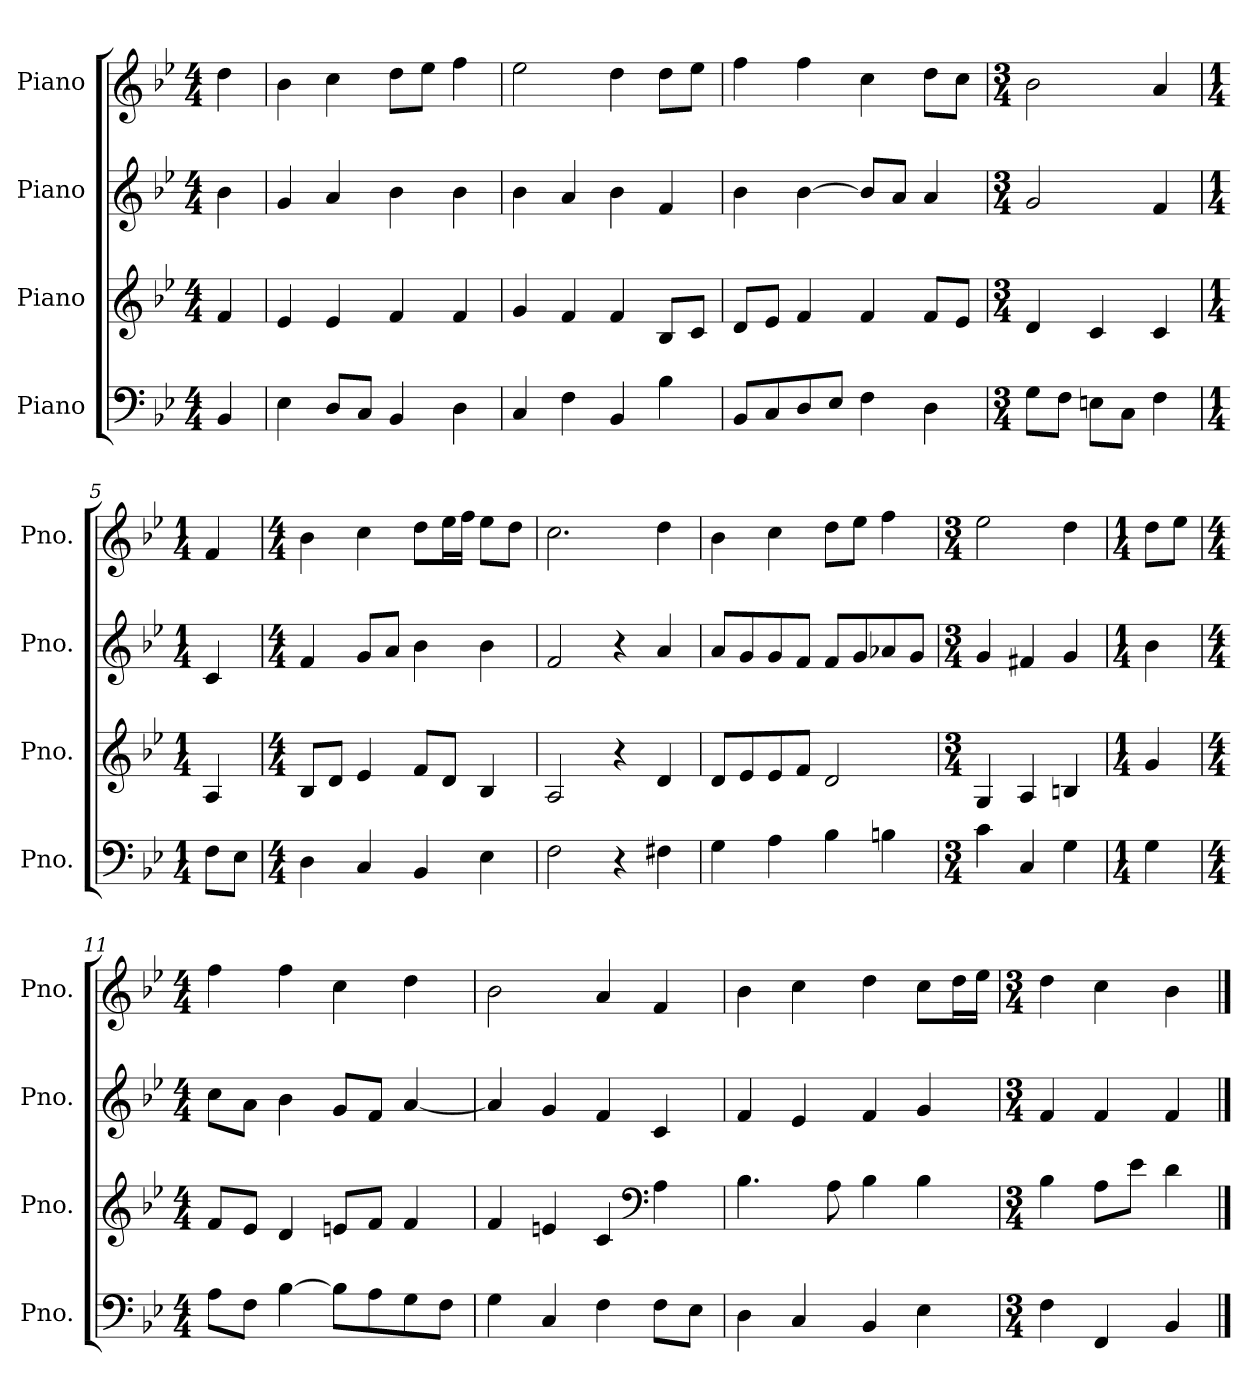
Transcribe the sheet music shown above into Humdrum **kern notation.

**kern	**kern	**kern	**kern
*part4	*part3	*part2	*part1
*staff4	*staff3	*staff2	*staff1
*I"Piano	*I"Piano	*I"Piano	*I"Piano
*I'Pno.	*I'Pno.	*I'Pno.	*I'Pno.
*clefF4	*clefG2	*clefG2	*clefG2
*k[b-e-]	*k[b-e-]	*k[b-e-]	*k[b-e-]
*M4/4	*M4/4	*M4/4	*M4/4
*MM120	*MM120	*MM120	*MM120
=	=	=	=
4BB-/	4f/	4b-\	4dd\
=1	=1	=1	=1
4E-\	4e-/	4g/	4b-\
8D/L	4e-/	4a/	4cc\
8C/J	.	.	.
4BB-/	4f/	4b-\	8dd\L
.	.	.	8ee-\J
4D\	4f/	4b-\	4ff\
=2	=2	=2	=2
4C/	4g/	4b-\	2ee-\
4F\	4f/	4a/	.
4BB-/	4f/	4b-\	4dd\
4B-\	8B-/L	4f/	8dd\L
.	8c/J	.	8ee-\J
=3	=3	=3	=3
8BB-/L	8d/L	4b-\	4ff\
8C/	8e-/J	.	.
8D/	4f/	[4b-\	4ff\
8E-/J	.	.	.
4F\	4f/	8b-/L]	4cc\
.	.	8a/J	.
4D\	8f/L	4a/	8dd\L
.	8e-/J	.	8cc\J
=4	=4	=4	=4
*M3/4	*M3/4	*M3/4	*M3/4
8G\L	4d/	2g/	2b-\
8F\J	.	.	.
8En\L	4c/	.	.
8C\J	.	.	.
4F\	4c/	4f/	4a/
=5	=5	=5	=5
*M1/4	*M1/4	*M1/4	*M1/4
8F\L	4A/	4c/	4f/
8E-\J	.	.	.
!!LO:LB:g=z
=6	=6	=6	=6
*M4/4	*M4/4	*M4/4	*M4/4
4D\	8B-/L	4f/	4b-\
.	8d/J	.	.
4C/	4e-/	8g/L	4cc\
.	.	8a/J	.
4BB-/	8f/L	4b-\	8dd\L
.	8d/J	.	16ee-\L
.	.	.	16ff\JJ
4E-\	4B-/	4b-\	8ee-\L
.	.	.	8dd\J
=7	=7	=7	=7
2F\	2A/	2f/	2.cc\
4r	4r	4r	.
4F#X\	4d/	4a/	4dd\
=8	=8	=8	=8
4G\	8d/L	8a/L	4b-\
.	8e-/	8g/	.
4A\	8e-/	8g/	4cc\
.	8f/J	8f/J	.
4B-\	2d/	8f/L	8dd\L
.	.	8g/	8ee-\J
4Bn\	.	8a-X/	4ff\
.	.	8g/J	.
=9	=9	=9	=9
*M3/4	*M3/4	*M3/4	*M3/4
4c\	4G/	4g/	2ee-\
4C/	4A/	4f#X/	.
4G\	4Bn/	4g/	4dd\
=10	=10	=10	=10
*M1/4	*M1/4	*M1/4	*M1/4
4G\	4g/	4b-\	8dd\L
.	.	.	8ee-\J
=11	=11	=11	=11
*M4/4	*M4/4	*M4/4	*M4/4
8A\L	8f/L	8cc\L	4ff\
8F\J	8e-/J	8a\J	.
[4B-\	4d/	4b-\	4ff\
8B-\L]	8en/L	8g/L	4cc\
8A\	8f/J	8f/J	.
8G\	4f/	[4a/	4dd\
8F\J	.	.	.
!!LO:LB:g=z
=12	=12	=12	=12
4G\	4f/	4a/]	2b-\
4C/	4en/	4g/	.
4F\	4c/	4f/	4a/
*	*clefF4	*	*
8F\L	4A\	4c/	4f/
8E-\J	.	.	.
=13	=13	=13	=13
4D\	4.B-\	4f/	4b-\
4C/	.	4e-/	4cc\
.	8A\	.	.
4BB-/	4B-\	4f/	4dd\
4E-\	4B-\	4g/	8cc\L
.	.	.	16dd\L
.	.	.	16ee-\JJ
=14	=14	=14	=14
*M3/4	*M3/4	*M3/4	*M3/4
4F\	4B-\	4f/	4dd\
4FF/	8A\L	4f/	4cc\
.	8e-\J	.	.
4BB-/	4d\	4f/	4b-\
==	==	==	==
*-	*-	*-	*-
